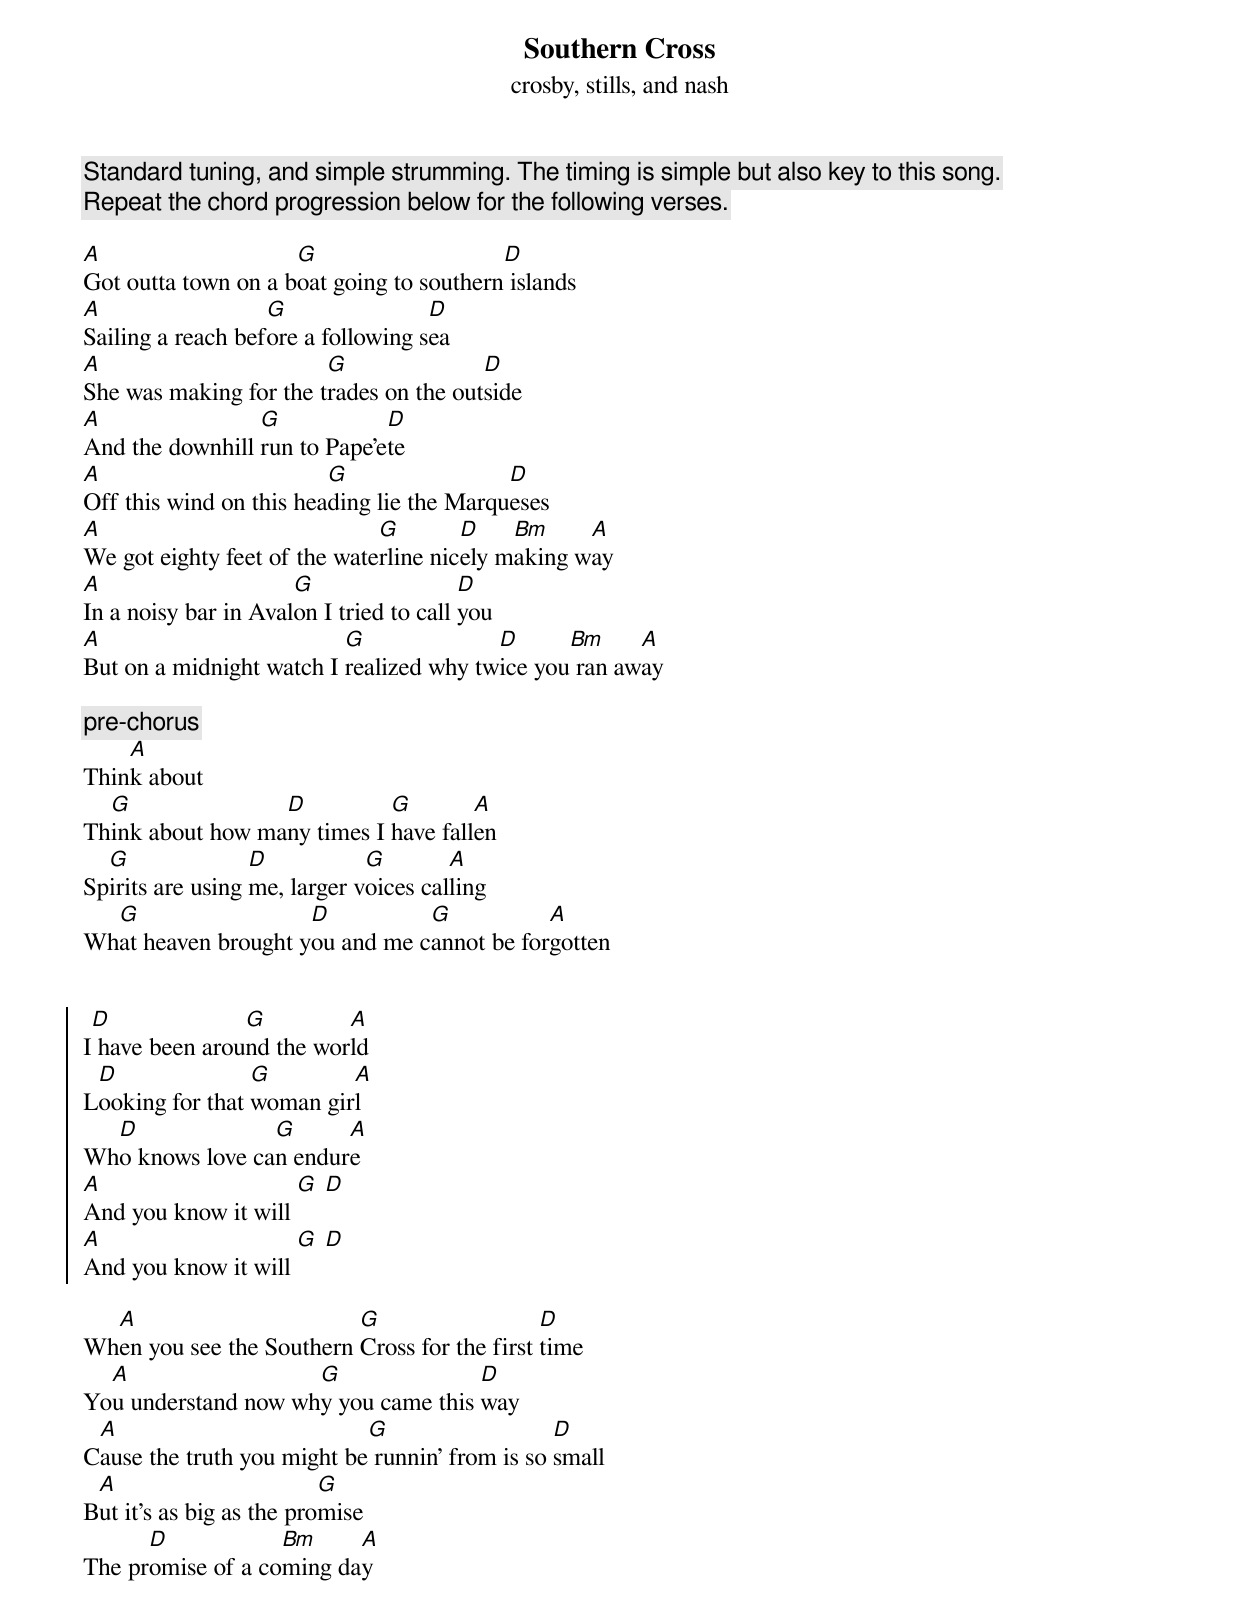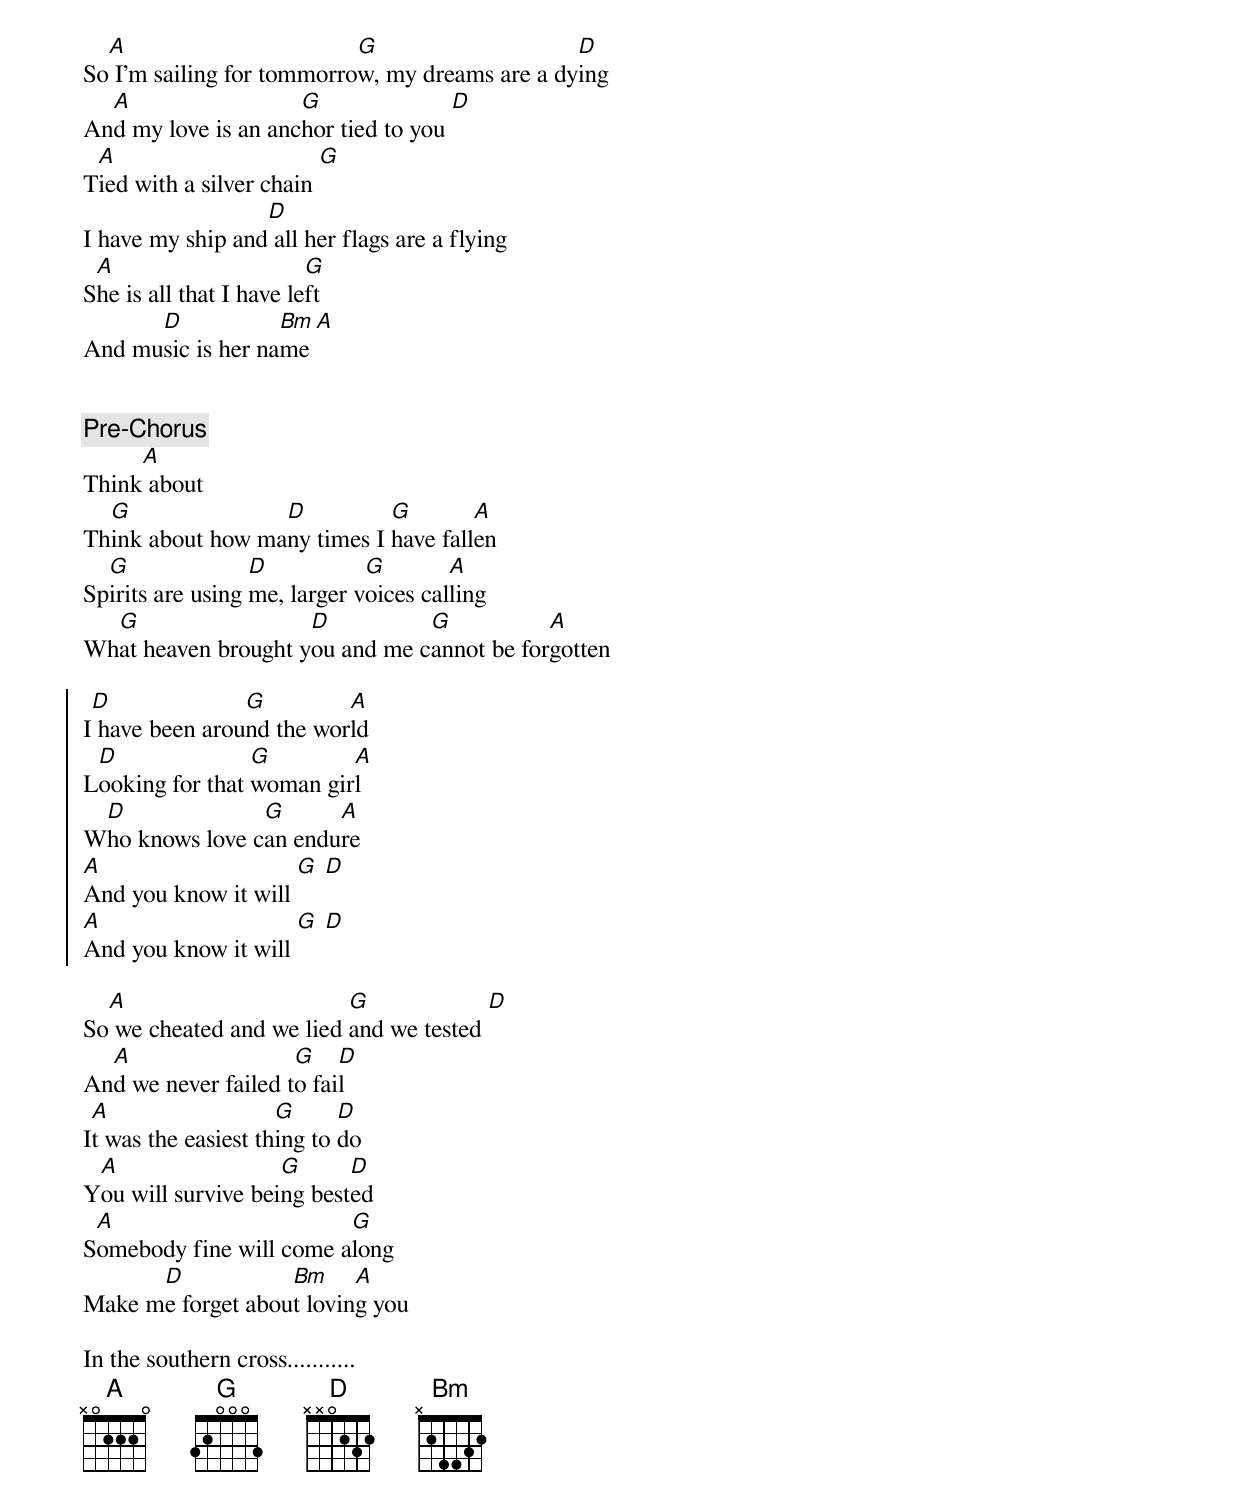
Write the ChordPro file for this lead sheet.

{title: Southern Cross}
{subtitle: crosby, stills, and nash}

{c:Standard tuning, and simple strumming. The timing is simple but also key to this song.}
{c:Repeat the chord progression below for the following verses.}

[A]Got outta town on a b[G]oat going to southern[D] islands
[A]Sailing a reach bef[G]ore a following s[D]ea
[A]She was making for the t[G]rades on the out[D]side
[A]And the downhill [G]run to Pape'e[D]te
[A]Off this wind on this hea[G]ding lie the Marqu[D]eses
[A]We got eighty feet of the wate[G]rline nic[D]ely m[Bm]aking w[A]ay
[A]In a noisy bar in Aval[G]on I tried to call [D]you
[A]But on a midnight watch I [G]realized why tw[D]ice you[Bm] ran aw[A]ay

{c:pre-chorus}
Thin[A]k about
Th[G]ink about how ma[D]ny times I [G]have fall[A]en
Sp[G]irits are using [D]me, larger v[G]oices cal[A]ling
Wh[G]at heaven brought y[D]ou and me c[G]annot be for[A]gotten


{soc}
I[D] have been arou[G]nd the wor[A]ld
L[D]ooking for that [G]woman gir[A]l
Wh[D]o knows love ca[G]n endur[A]e
[A]And you know it will [G] [D]
[A]And you know it will [G] [D]
{eoc}

Wh[A]en you see the Southern [G]Cross for the first [D]time
Yo[A]u understand now wh[G]y you came this [D]way
C[A]ause the truth you might be[G] runnin' from is so [D]small
B[A]ut it's as big as the pro[G]mise
The pr[D]omise of a co[Bm]ming da[A]y

So[A] I'm sailing for tommorro[G]w, my dreams are a dy[D]ing
An[A]d my love is an anc[G]hor tied to you [D]
T[A]ied with a silver chain [G]
I have my ship and[D] all her flags are a flying
S[A]he is all that I have le[G]ft
And mu[D]sic is her na[Bm]me [A]


{c:Pre-Chorus}
Think[A] about
Th[G]ink about how ma[D]ny times I [G]have fall[A]en
Sp[G]irits are using [D]me, larger v[G]oices cal[A]ling
Wh[G]at heaven brought y[D]ou and me c[G]annot be for[A]gotten

{soc}
I[D] have been arou[G]nd the wor[A]ld
L[D]ooking for that [G]woman gir[A]l
W[D]ho knows love c[G]an endu[A]re
[A]And you know it will [G] [D]
[A]And you know it will [G] [D]
{eoc}

So[A] we cheated and we lied [G]and we tested [D]
An[A]d we never failed t[G]o fai[D]l
I[A]t was the easiest th[G]ing to [D]do
Y[A]ou will survive bei[G]ng best[D]ed
S[A]omebody fine will come a[G]long
Make m[D]e forget abou[Bm]t lovin[A]g you

In the southern cross...........
